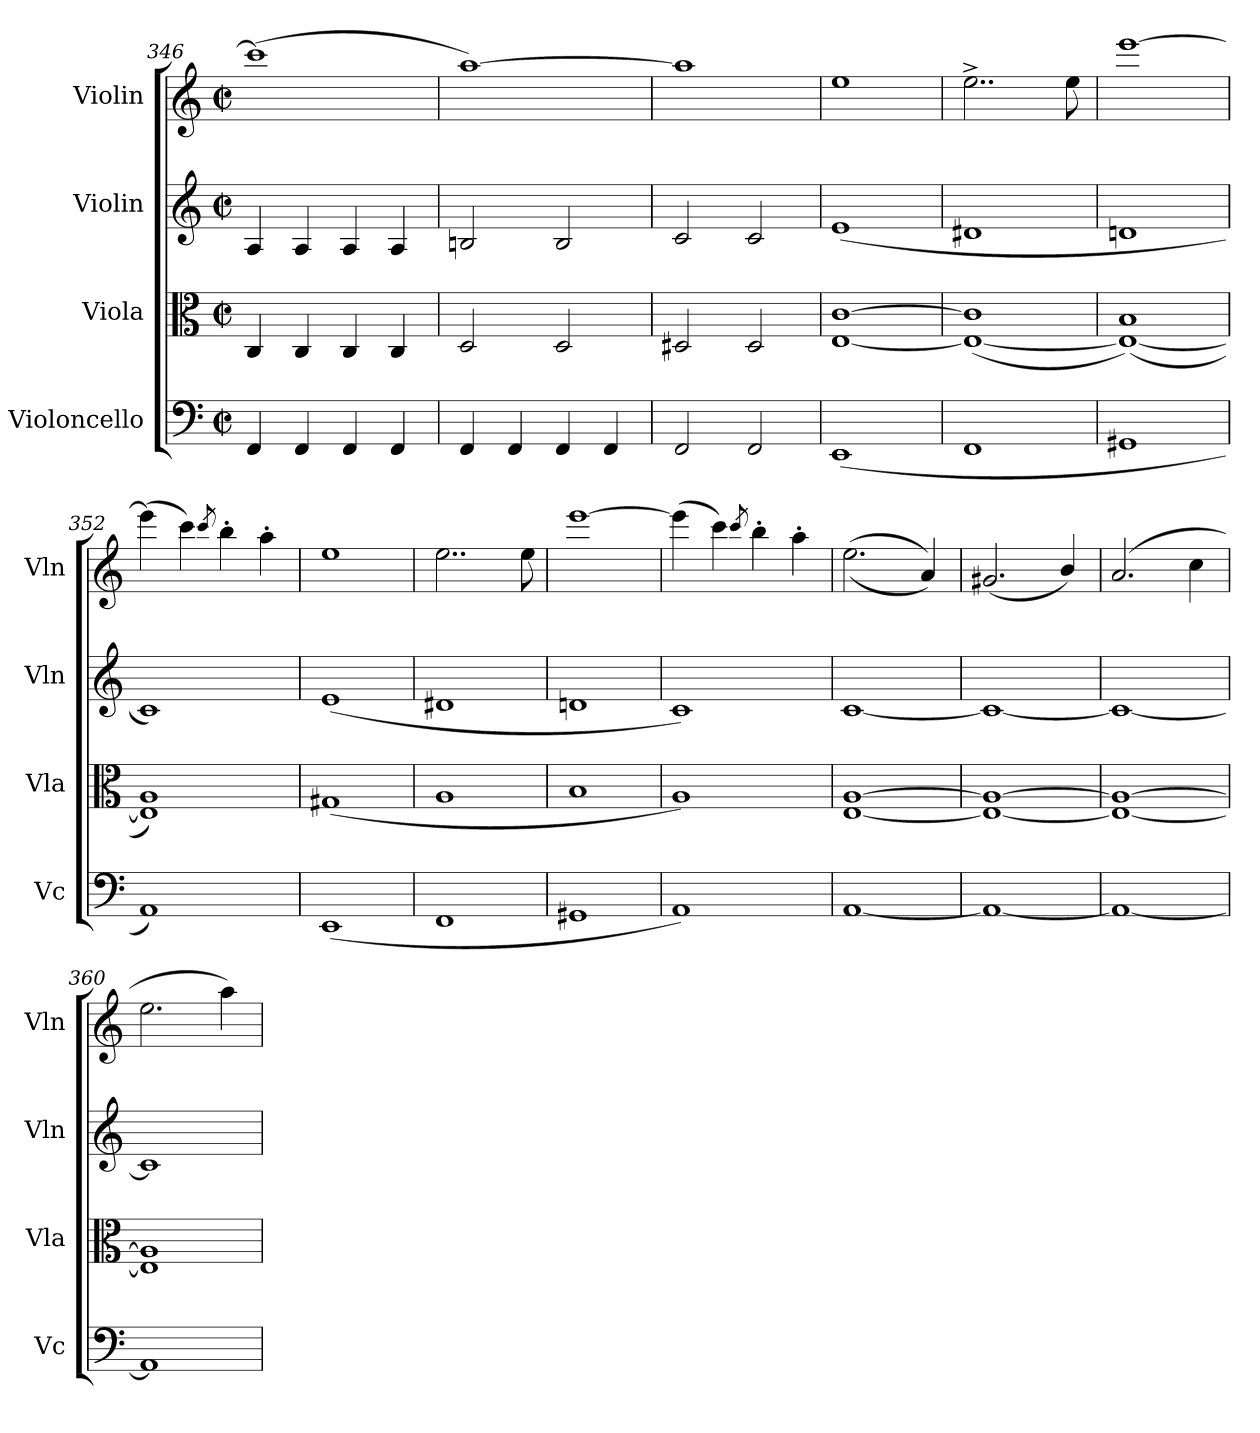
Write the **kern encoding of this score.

**kern	**kern	**kern	**kern
*part4	*part3	*part2	*part1
*staff4	*staff3	*staff2	*staff1
*I"Violoncello	*I"Viola	*I"Violin	*I"Violin
*I'Vc	*I'Vla	*I'Vln	*I'Vln
*clefF4	*clefC3	*clefG2	*clefG2
*k[]	*k[]	*k[]	*k[]
*M2/2	*M2/2	*M2/2	*M2/2
*met(c|)	*met(c|)	*met(c|)	*met(c|)
=346	=346	=346	=346
4FF/	4C/	4A/	(>1ccc]
4FF/	4C/	4A/	.
4FF/	4C/	4A/	.
4FF/	4C/	4A/	.
!!LO:LB:g=z
=347	=347	=347	=347
4FF/	2D/	2Bn/	[1aa)
4FF/	.	.	.
4FF/	2D/	2B/	.
4FF/	.	.	.
=348	=348	=348	=348
2FF/	2D#X/	2c/	1aa]
2FF/	2D#/	2c/	.
=349	=349	=349	=349
(1EE	[1E [1c	(1e	1ee
=350	=350	=350	=350
1FF	(1E_ 1c]	1d#X	2..ee^\
.	.	.	8ee\
=351	=351	=351	=351
1GG#X	(>1E_ 1B)	1dn	[1eee
=352	=352	=352	=352
1AA)	1E] 1A)	1c)	(4eee\]
.	.	.	4ccc\)
.	.	.	8qccc/
.	.	.	4bb'\
.	.	.	4aa'\
=353	=353	=353	=353
(1EE	(1G#X	(1e	1ee
=354	=354	=354	=354
1FF	1A	1d#X	2..ee\
.	.	.	8ee\
=355	=355	=355	=355
1GG#X	1B	1dn	[1eee
=356	=356	=356	=356
1AA)	1A)	1c)	(4eee\]
.	.	.	4ccc\)
.	.	.	8qccc/
.	.	.	4bb'\
.	.	.	4aa'\
=357	=357	=357	=357
[1AA	[1E [1A	[1c	((2.ee\
.	.	.	4a/))
=358	=358	=358	=358
1AA_	1E_ 1A_	1c_	(2.g#X/
.	.	.	4b/)
=359	=359	=359	=359
1AA_	1E_ 1A_	1c_	(2.a/
.	.	.	4cc\
=360	=360	=360	=360
1AA]	1E] 1A]	1c]	2.ee\
.	.	.	4aa\)
=	=	=	=
*-	*-	*-	*-
